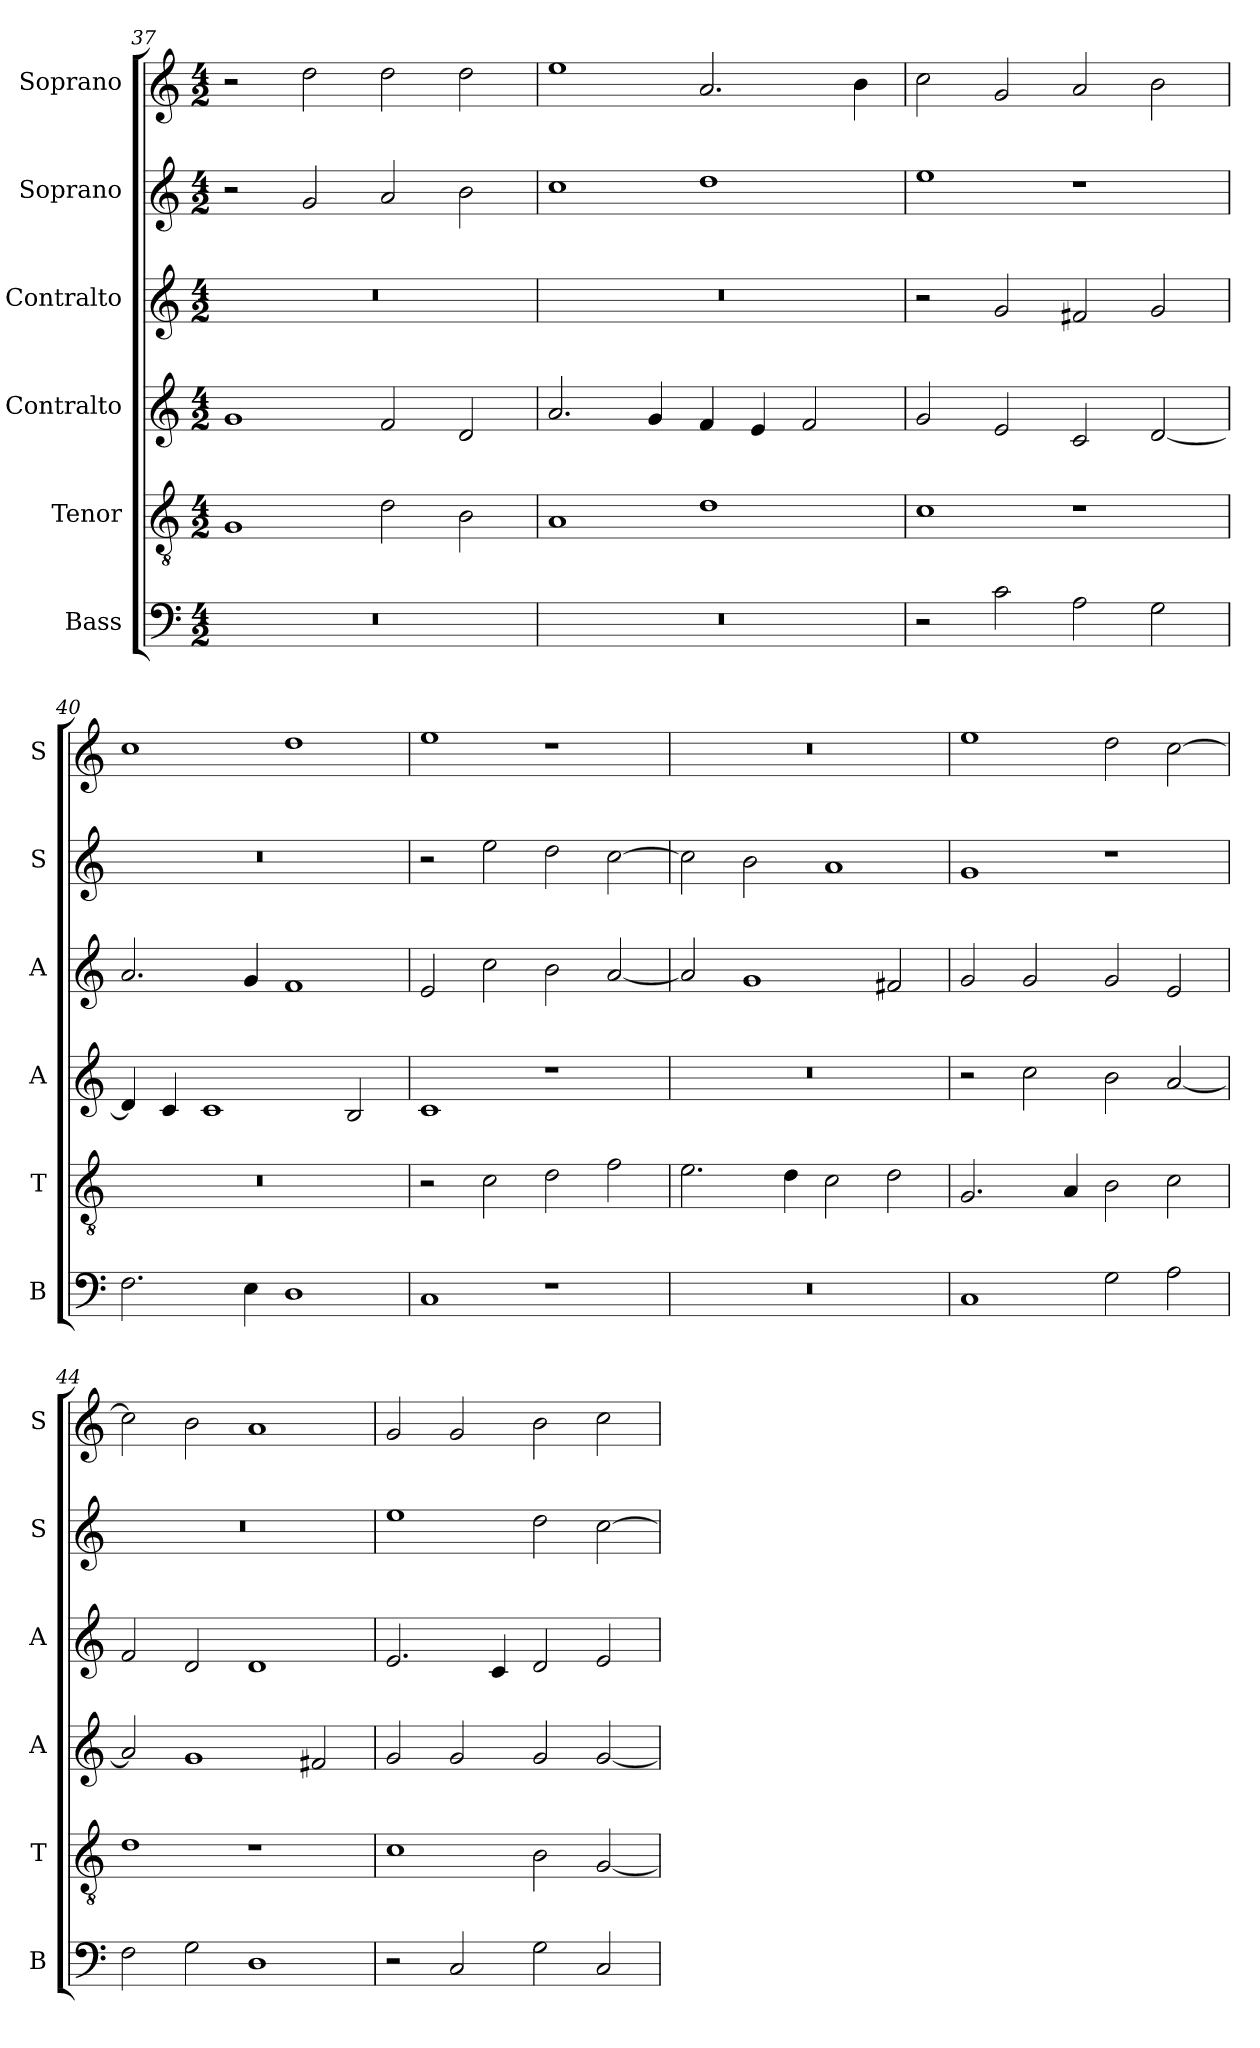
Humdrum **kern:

**kern	**kern	**kern	**kern	**kern	**kern
*part6	*part5	*part4	*part3	*part2	*part1
*staff6	*staff5	*staff4	*staff3	*staff2	*staff1
*I"Bass	*I"Tenor	*I"Contralto	*I"Contralto	*I"Soprano	*I"Soprano
*I'B	*I'T	*I'A	*I'A	*I'S	*I'S
*clefF4	*clefGv2	*clefG2	*clefG2	*clefG2	*clefG2
*k[]	*k[]	*k[]	*k[]	*k[]	*k[]
*C:ion	*C:ion	*C:ion	*C:ion	*C:ion	*C:ion
*M4/2	*M4/2	*M4/2	*M4/2	*M4/2	*M4/2
=37	=37	=37	=37	=37	=37
0r	1G	1g	0r	2r	2r
.	.	.	.	2g	2dd
.	2d	2f	.	2a	2dd
.	2B	2d	.	2b	2dd
=38	=38	=38	=38	=38	=38
0r	1A	2.a	0r	1cc	1ee
.	.	4g	.	.	.
.	1d	4f	.	1dd	2.a
.	.	4e	.	.	.
.	.	2f	.	.	.
.	.	.	.	.	4b
=39	=39	=39	=39	=39	=39
2r	1c	2g	2r	1ee	2cc
2c	.	2e	2g	.	2g
2A	1r	2c	2f#X	1r	2a
2G	.	[2d	2g	.	2b
=40	=40	=40	=40	=40	=40
2.F	0r	4d]	2.a	0r	1cc
.	.	4c	.	.	.
.	.	1c	.	.	.
4E	.	.	4g	.	.
1D	.	.	1f	.	1dd
.	.	2B	.	.	.
=41	=41	=41	=41	=41	=41
1C	2r	1c	2e	2r	1ee
.	2c	.	2cc	2ee	.
1r	2d	1r	2b	2dd	1r
.	2f	.	[2a	[2cc	.
=42	=42	=42	=42	=42	=42
0r	2.e	0r	2a]	2cc]	0r
.	.	.	1g	2b	.
.	4d	.	.	.	.
.	2c	.	.	1a	.
.	2d	.	2f#X	.	.
=43	=43	=43	=43	=43	=43
1C	2.G	2r	2g	1g	1ee
.	.	2cc	2g	.	.
.	4A	.	.	.	.
2G	2B	2b	2g	1r	2dd
2A	2c	[2a	2e	.	[2cc
=44	=44	=44	=44	=44	=44
2F	1d	2a]	2f	0r	2cc]
2G	.	1g	2d	.	2b
1D	1r	.	1d	.	1a
.	.	2f#X	.	.	.
=45	=45	=45	=45	=45	=45
2r	1c	2g	2.e	1ee	2g
2C	.	2g	.	.	2g
.	.	.	4c	.	.
2G	2B	2g	2d	2dd	2b
2C	[2G	[2g	2e	[2cc	2cc
=	=	=	=	=	=
*-	*-	*-	*-	*-	*-
